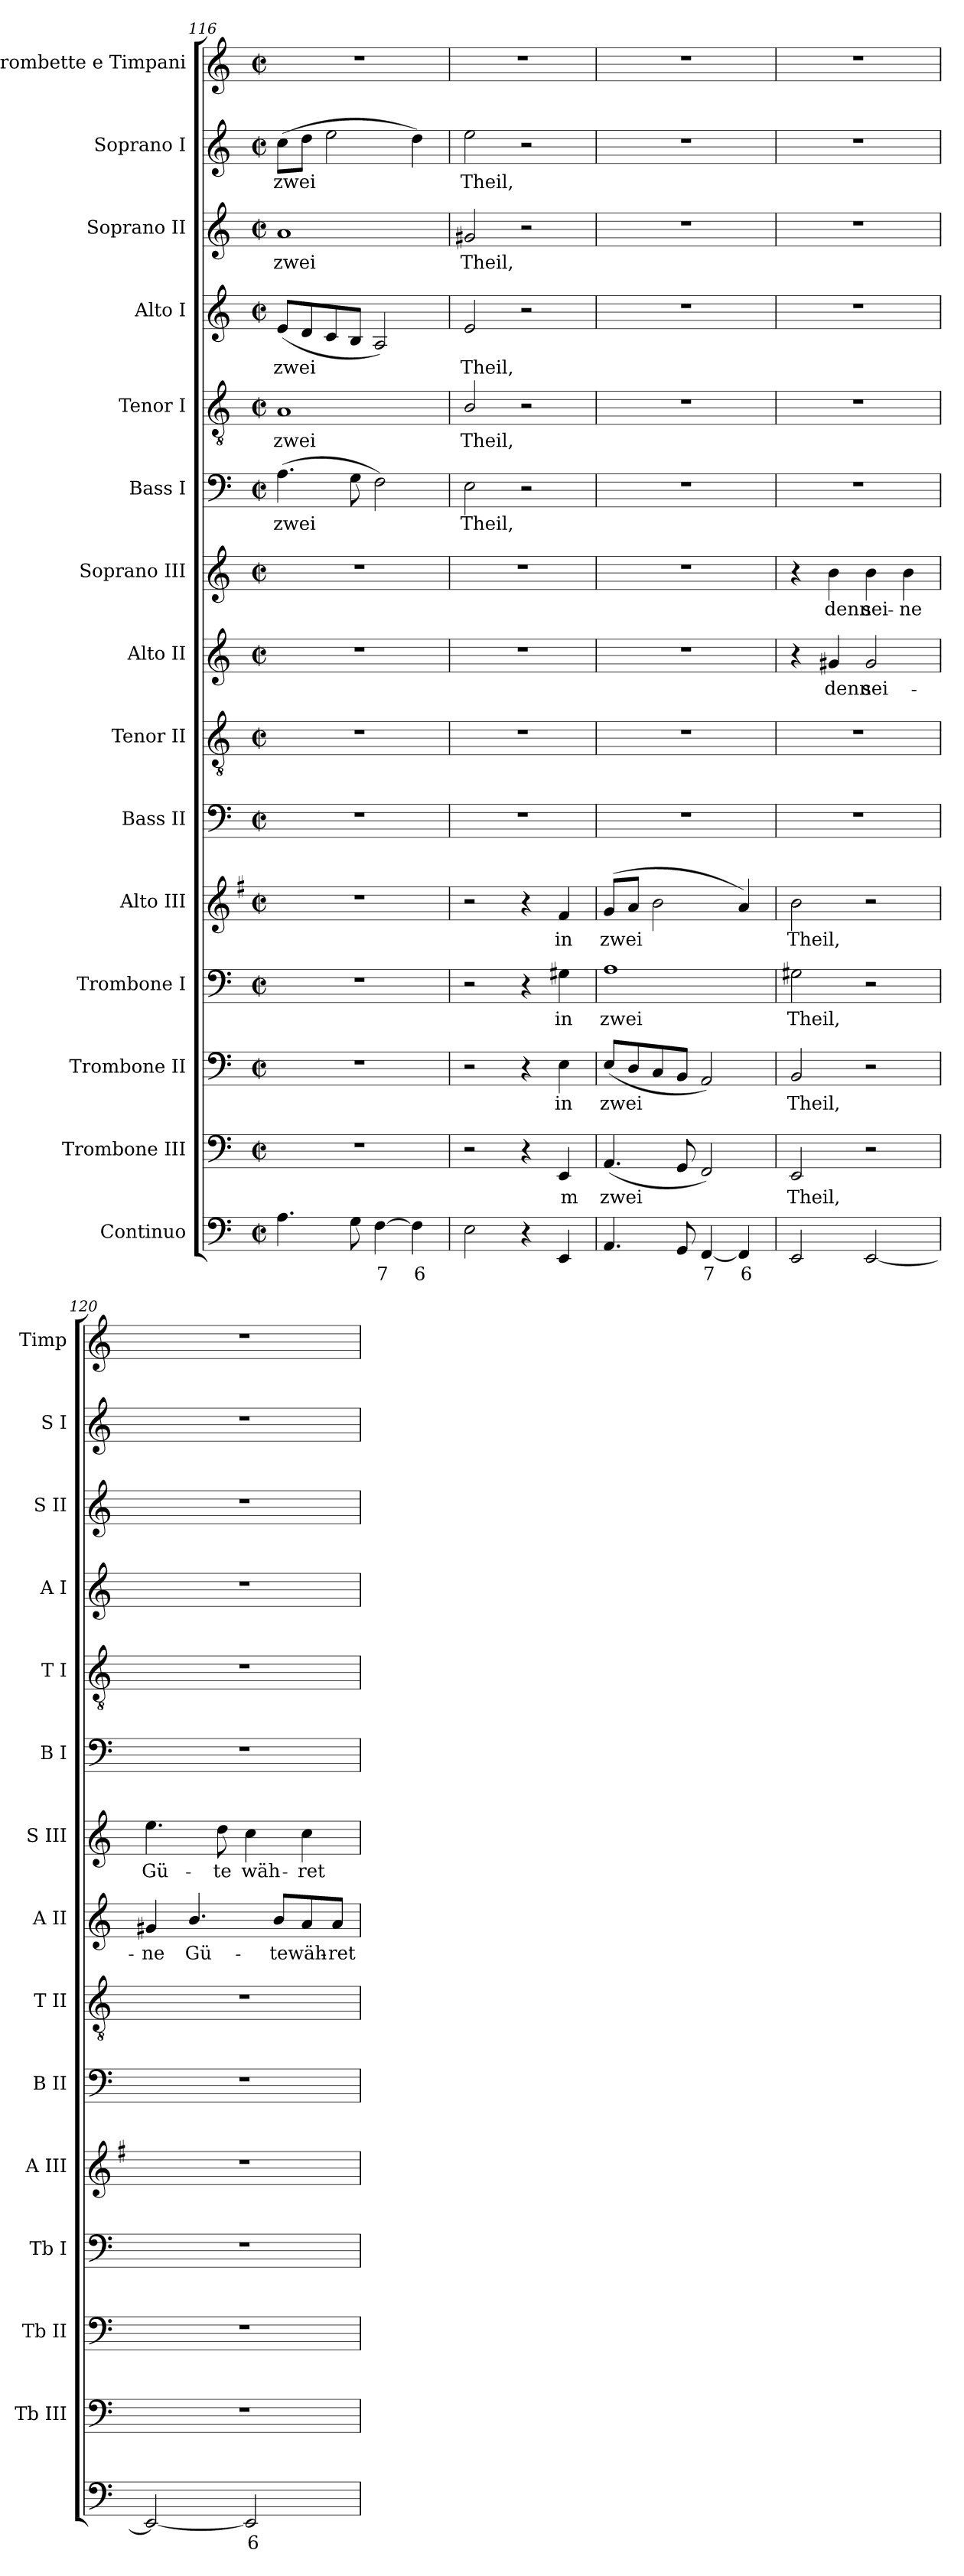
**kern	**text	**kern	**text	**kern	**text	**kern	**text	**kern	**text	**kern	**kern	**kern	**text	**kern	**text	**kern	**text	**kern	**text	**kern	**text	**kern	**text	**kern	**text	**kern
*part15	*part15	*part14	*part14	*part13	*part13	*part12	*part12	*part11	*part11	*part10	*part9	*part8	*part8	*part7	*part7	*part6	*part6	*part5	*part5	*part4	*part4	*part3	*part3	*part2	*part2	*part1
*staff15	*staff15	*staff14	*staff14	*staff13	*staff13	*staff12	*staff12	*staff11	*staff11	*staff10	*staff9	*staff8	*staff8	*staff7	*staff7	*staff6	*staff6	*staff5	*staff5	*staff4	*staff4	*staff3	*staff3	*staff2	*staff2	*staff1
*I"Continuo	*	*I"Trombone III	*	*I"Trombone II	*	*I"Trombone I	*	*I"Alto III	*	*I"Bass II	*I"Tenor II	*I"Alto II	*	*I"Soprano III	*	*I"Bass I	*	*I"Tenor I	*	*I"Alto I	*	*I"Soprano II	*	*I"Soprano I	*	*I"Trombette  e Timpani
*	*	*I'Tb III	*	*I'Tb II	*	*I'Tb I	*	*I'A III	*	*I'B II	*I'T II	*I'A II	*	*I'S III	*	*I'B I	*	*I'T I	*	*I'A I	*	*I'S II	*	*I'S I	*	*I'Timp
*clefF4	*	*clefF4	*	*clefF4	*	*clefF4	*	*clefG2	*	*clefF4	*clefGv2	*clefG2	*	*clefG2	*	*clefF4	*	*clefGv2	*	*clefG2	*	*clefG2	*	*clefG2	*	*clefG2
*	*	*	*	*	*	*	*	*ITrd4c7	*	*	*	*	*	*	*	*	*	*	*	*	*	*	*	*	*	*
*k[]	*	*k[]	*	*k[]	*	*k[]	*	*k[]	*	*k[]	*k[]	*k[]	*	*k[]	*	*k[]	*	*k[]	*	*k[]	*	*k[]	*	*k[]	*	*k[]
*C:	*	*C:	*	*C:	*	*C:	*	*C:	*	*C:	*C:	*C:	*	*C:	*	*C:	*	*C:	*	*C:	*	*C:	*	*C:	*	*C:
*M2/2	*	*M2/2	*	*M2/2	*	*M2/2	*	*M2/2	*	*M2/2	*M2/2	*M2/2	*	*M2/2	*	*M2/2	*	*M2/2	*	*M2/2	*	*M2/2	*	*M2/2	*	*M2/2
*met(c|)	*	*met(c|)	*	*met(c|)	*	*met(c|)	*	*met(c|)	*	*met(c|)	*met(c|)	*met(c|)	*	*met(c|)	*	*met(c|)	*	*met(c|)	*	*met(c|)	*	*met(c|)	*	*met(c|)	*	*met(c|)
=116	=116	=116	=116	=116	=116	=116	=116	=116	=116	=116	=116	=116	=116	=116	=116	=116	=116	=116	=116	=116	=116	=116	=116	=116	=116	=116
!	!	!	!	!	!	!	!	!	!	!	!	!	!	!	!	!	!LO:LY:b	!	!LO:LY:b	!	!LO:LY:b	!	!LO:LY:b	!	!LO:LY:b	!
4.A	.	1r	.	1r	.	1r	.	1r	.	1r	1r	1r	.	1r	.	(>4.A	zwei	1A	zwei	(<8eL	zwei	1a	zwei	(>8ccL	zwei	1r
.	.	.	.	.	.	.	.	.	.	.	.	.	.	.	.	.	.	.	.	8d	.	.	.	8ddJ	.	.
.	.	.	.	.	.	.	.	.	.	.	.	.	.	.	.	.	.	.	.	8c	.	.	.	2ee	.	.
8G	.	.	.	.	.	.	.	.	.	.	.	.	.	.	.	8G	.	.	.	8BJ	.	.	.	.	.	.
!	!LO:LY:b	!	!	!	!	!	!	!	!	!	!	!	!	!	!	!	!	!	!	!	!	!	!	!	!	!
[4F	7	.	.	.	.	.	.	.	.	.	.	.	.	.	.	2F)	.	.	.	2A)	.	.	.	.	.	.
!	!LO:LY:b	!	!	!	!	!	!	!	!	!	!	!	!	!	!	!	!	!	!	!	!	!	!	!	!	!
4F]	6	.	.	.	.	.	.	.	.	.	.	.	.	.	.	.	.	.	.	.	.	.	.	4dd)	.	.
=117	=117	=117	=117	=117	=117	=117	=117	=117	=117	=117	=117	=117	=117	=117	=117	=117	=117	=117	=117	=117	=117	=117	=117	=117	=117	=117
!	!	!	!	!	!	!	!	!	!	!	!	!	!	!	!	!	!LO:LY:b	!	!LO:LY:b	!	!LO:LY:b	!	!LO:LY:b	!	!LO:LY:b	!
2E	.	2r	.	2r	.	2r	.	2r	.	1r	1r	1r	.	1r	.	2E	Theil,	2B/	Theil,	2e	Theil,	2g#X	Theil,	2ee	Theil,	1r
4r	.	4r	.	4r	.	4r	.	4r	.	.	.	.	.	.	.	2r	.	2r	.	2r	.	2r	.	2r	.	.
!	!	!	!LO:LY:b	!	!LO:LY:b	!	!LO:LY:b	!	!LO:LY:b	!	!	!	!	!	!	!	!	!	!	!	!	!	!	!	!	!
4EE	.	4EE	m	4E	in	4G#X	in	4B	in	.	.	.	.	.	.	.	.	.	.	.	.	.	.	.	.	.
=118	=118	=118	=118	=118	=118	=118	=118	=118	=118	=118	=118	=118	=118	=118	=118	=118	=118	=118	=118	=118	=118	=118	=118	=118	=118	=118
!	!	!	!LO:LY:b	!	!LO:LY:b	!	!LO:LY:b	!	!LO:LY:b	!	!	!	!	!	!	!	!	!	!	!	!	!	!	!	!	!
4.AA	.	(<4.AA	zwei	(<8EL	zwei	1A	zwei	(<8cL	zwei	1r	1r	1r	.	1r	.	1r	.	1r	.	1r	.	1r	.	1r	.	1r
.	.	.	.	8D	.	.	.	8dJ	.	.	.	.	.	.	.	.	.	.	.	.	.	.	.	.	.	.
.	.	.	.	8C	.	.	.	2e	.	.	.	.	.	.	.	.	.	.	.	.	.	.	.	.	.	.
8GG	.	8GG	.	8BBJ	.	.	.	.	.	.	.	.	.	.	.	.	.	.	.	.	.	.	.	.	.	.
!	!LO:LY:b	!	!	!	!	!	!	!	!	!	!	!	!	!	!	!	!	!	!	!	!	!	!	!	!	!
[4FF	7	2FF)	.	2AA)	.	.	.	.	.	.	.	.	.	.	.	.	.	.	.	.	.	.	.	.	.	.
!	!LO:LY:b	!	!	!	!	!	!	!	!	!	!	!	!	!	!	!	!	!	!	!	!	!	!	!	!	!
4FF]	6	.	.	.	.	.	.	4d)	.	.	.	.	.	.	.	.	.	.	.	.	.	.	.	.	.	.
=119	=119	=119	=119	=119	=119	=119	=119	=119	=119	=119	=119	=119	=119	=119	=119	=119	=119	=119	=119	=119	=119	=119	=119	=119	=119	=119
!	!	!	!LO:LY:b	!	!LO:LY:b	!	!LO:LY:b	!	!LO:LY:b	!	!	!	!	!	!	!	!	!	!	!	!	!	!	!	!	!
2EE	.	2EE	Theil,	2BB	Theil,	2G#X	Theil,	2e	Theil,	1r	1r	4r	.	4r	.	1r	.	1r	.	1r	.	1r	.	1r	.	1r
!	!	!	!	!	!	!	!	!	!	!	!	!	!LO:LY:b	!	!LO:LY:b	!	!	!	!	!	!	!	!	!	!	!
.	.	.	.	.	.	.	.	.	.	.	.	4g#X	denn	4b	denn	.	.	.	.	.	.	.	.	.	.	.
!	!	!	!	!	!	!	!	!	!	!	!	!	!LO:LY:b	!	!LO:LY:b	!	!	!	!	!	!	!	!	!	!	!
[2EE	.	2r	.	2r	.	2r	.	2r	.	.	.	2g#	sei-	4b	sei-	.	.	.	.	.	.	.	.	.	.	.
!	!	!	!	!	!	!	!	!	!	!	!	!	!	!	!LO:LY:b	!	!	!	!	!	!	!	!	!	!	!
.	.	.	.	.	.	.	.	.	.	.	.	.	.	4b	-ne	.	.	.	.	.	.	.	.	.	.	.
=120	=120	=120	=120	=120	=120	=120	=120	=120	=120	=120	=120	=120	=120	=120	=120	=120	=120	=120	=120	=120	=120	=120	=120	=120	=120	=120
!	!	!	!	!	!	!	!	!	!	!	!	!	!LO:LY:b	!	!LO:LY:b	!	!	!	!	!	!	!	!	!	!	!
2EE_	.	1r	.	1r	.	1r	.	1r	.	1r	1r	4g#X	-ne	4.ee	Gü-	1r	.	1r	.	1r	.	1r	.	1r	.	1r
!	!	!	!	!	!	!	!	!	!	!	!	!	!LO:LY:b	!	!	!	!	!	!	!	!	!	!	!	!	!
.	.	.	.	.	.	.	.	.	.	.	.	4.b/	Gü-	.	.	.	.	.	.	.	.	.	.	.	.	.
!	!	!	!	!	!	!	!	!	!	!	!	!	!	!	!LO:LY:b	!	!	!	!	!	!	!	!	!	!	!
.	.	.	.	.	.	.	.	.	.	.	.	.	.	8dd	-te	.	.	.	.	.	.	.	.	.	.	.
!	!LO:LY:b	!	!	!	!	!	!	!	!	!	!	!	!	!	!LO:LY:b	!	!	!	!	!	!	!	!	!	!	!
2EE]	6	.	.	.	.	.	.	.	.	.	.	.	.	4cc	wäh-	.	.	.	.	.	.	.	.	.	.	.
!	!	!	!	!	!	!	!	!	!	!	!	!	!LO:LY:b	!	!	!	!	!	!	!	!	!	!	!	!	!
.	.	.	.	.	.	.	.	.	.	.	.	8b/L	-te	.	.	.	.	.	.	.	.	.	.	.	.	.
!	!	!	!	!	!	!	!	!	!	!	!	!	!LO:LY:b	!	!LO:LY:b	!	!	!	!	!	!	!	!	!	!	!
.	.	.	.	.	.	.	.	.	.	.	.	8a/	wäh-	4cc	-ret	.	.	.	.	.	.	.	.	.	.	.
!	!	!	!	!	!	!	!	!	!	!	!	!	!LO:LY:b	!	!	!	!	!	!	!	!	!	!	!	!	!
.	.	.	.	.	.	.	.	.	.	.	.	8a/J	-ret	.	.	.	.	.	.	.	.	.	.	.	.	.
=	=	=	=	=	=	=	=	=	=	=	=	=	=	=	=	=	=	=	=	=	=	=	=	=	=	=
*-	*-	*-	*-	*-	*-	*-	*-	*-	*-	*-	*-	*-	*-	*-	*-	*-	*-	*-	*-	*-	*-	*-	*-	*-	*-	*-
